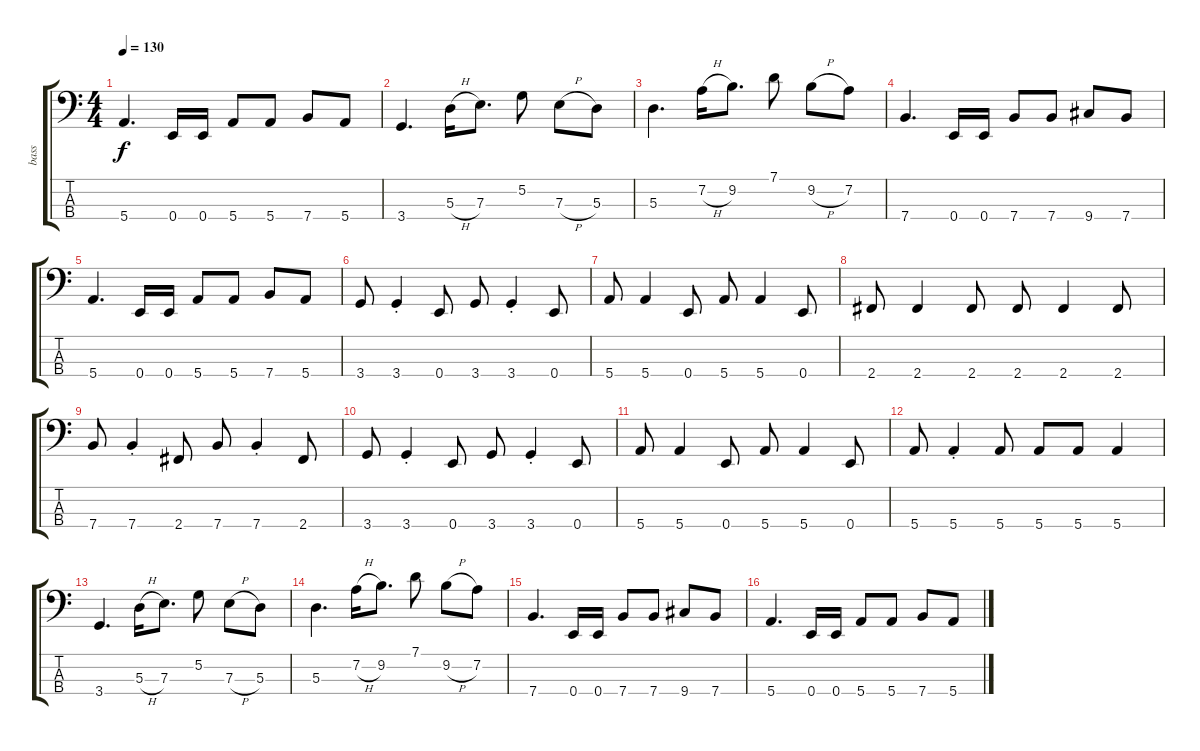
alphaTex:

\track ("bass" "bass") {instrument electricbassfinger}
\staff {score tabs}
\tuning (G2 D2 A1 E1) {hide}
\ts (4 4)
\tempo 130
\clef f4
\ks c
5.4.4{d dy f} 0.4.16 0.4.16 5.4.8 5.4.8 7.4.8 5.4.8 |
3.4.4{d} 5.3{h}.16 7.3.8{d} 5.2.8 7.3{h}.8 5.3.8 |
5.3.4{d} 7.2{h}.16 9.2.8{d} 7.1.8 9.2{h}.8 7.2.8 |
7.4.4{d} 0.4.16 0.4.16 7.4.8 7.4.8 9.4.8 7.4.8 |
5.4.4{d} 0.4.16 0.4.16 5.4.8 5.4.8 7.4.8 5.4.8 |
3.4.8 3.4{st}.4 0.4.8 3.4.8 3.4{st}.4 0.4.8 |
5.4.8 5.4.4 0.4.8 5.4.8 5.4.4 0.4.8 |
2.4.8 2.4.4 2.4.8 2.4.8 2.4.4 2.4.8 |
7.4.8 7.4{st}.4 2.4.8 7.4.8 7.4{st}.4 2.4.8 |
3.4.8 3.4{st}.4 0.4.8 3.4.8 3.4{st}.4 0.4.8 |
5.4.8 5.4.4 0.4.8 5.4.8 5.4.4 0.4.8 |
5.4.8 5.4{st}.4 5.4.8 5.4.8 5.4.8 5.4.4 |
3.4.4{d} 5.3{h}.16 7.3.8{d} 5.2.8 7.3{h}.8 5.3.8 |
5.3.4{d} 7.2{h}.16 9.2.8{d} 7.1.8 9.2{h}.8 7.2.8 |
7.4.4{d} 0.4.16 0.4.16 7.4.8 7.4.8 9.4.8 7.4.8 |
5.4.4{d} 0.4.16 0.4.16 5.4.8 5.4.8 7.4.8 5.4.8
